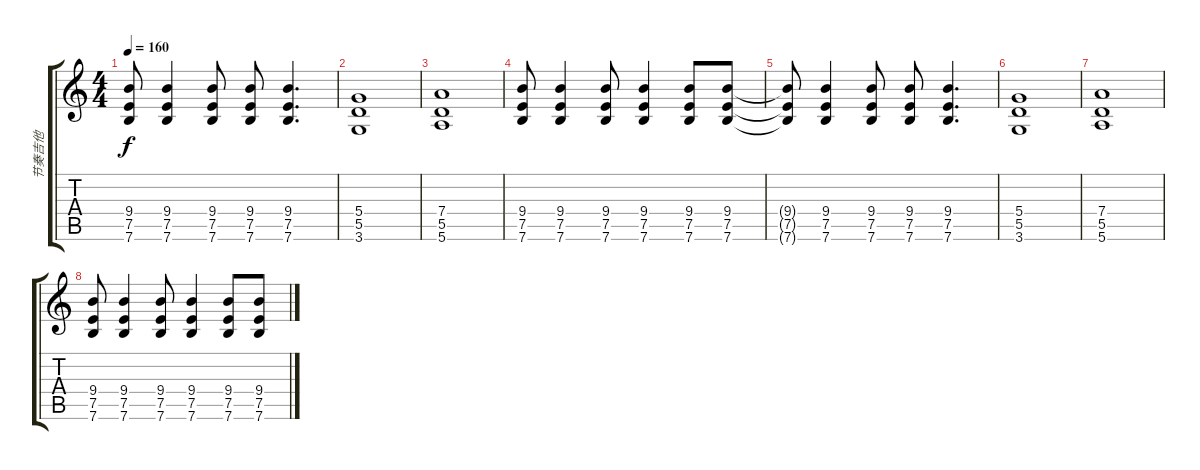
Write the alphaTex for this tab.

\track ("节奏吉他" "节奏吉他") {instrument distortionguitar}
\staff {score tabs}
\tuning (E4 B3 G3 D3 A2 E2) {hide}
\ts (4 4)
\tempo 160
\clef g2
\ks c
(9.4{t} 7.5{t} 7.6{t}).8{dy f} (9.4 7.5 7.6).4 (9.4 7.5 7.6).8 (9.4 7.5 7.6).8 (9.4 7.5 7.6).4{d} |
(5.4 5.5 3.6).1 |
(7.4 5.5 5.6).1 |
(9.4 7.5 7.6).8 (9.4 7.5 7.6).4 (9.4 7.5 7.6).8 (9.4 7.5 7.6).4 (9.4 7.5 7.6).8 (9.4 7.5 7.6).8 |
(9.4{t} 7.5{t} 7.6{t}).8 (9.4 7.5 7.6).4 (9.4 7.5 7.6).8 (9.4 7.5 7.6).8 (9.4 7.5 7.6).4{d} |
(5.4 5.5 3.6).1 |
(7.4 5.5 5.6).1 |
(9.4 7.5 7.6).8 (9.4 7.5 7.6).4 (9.4 7.5 7.6).8 (9.4 7.5 7.6).4 (9.4 7.5 7.6).8 (9.4 7.5 7.6).8
